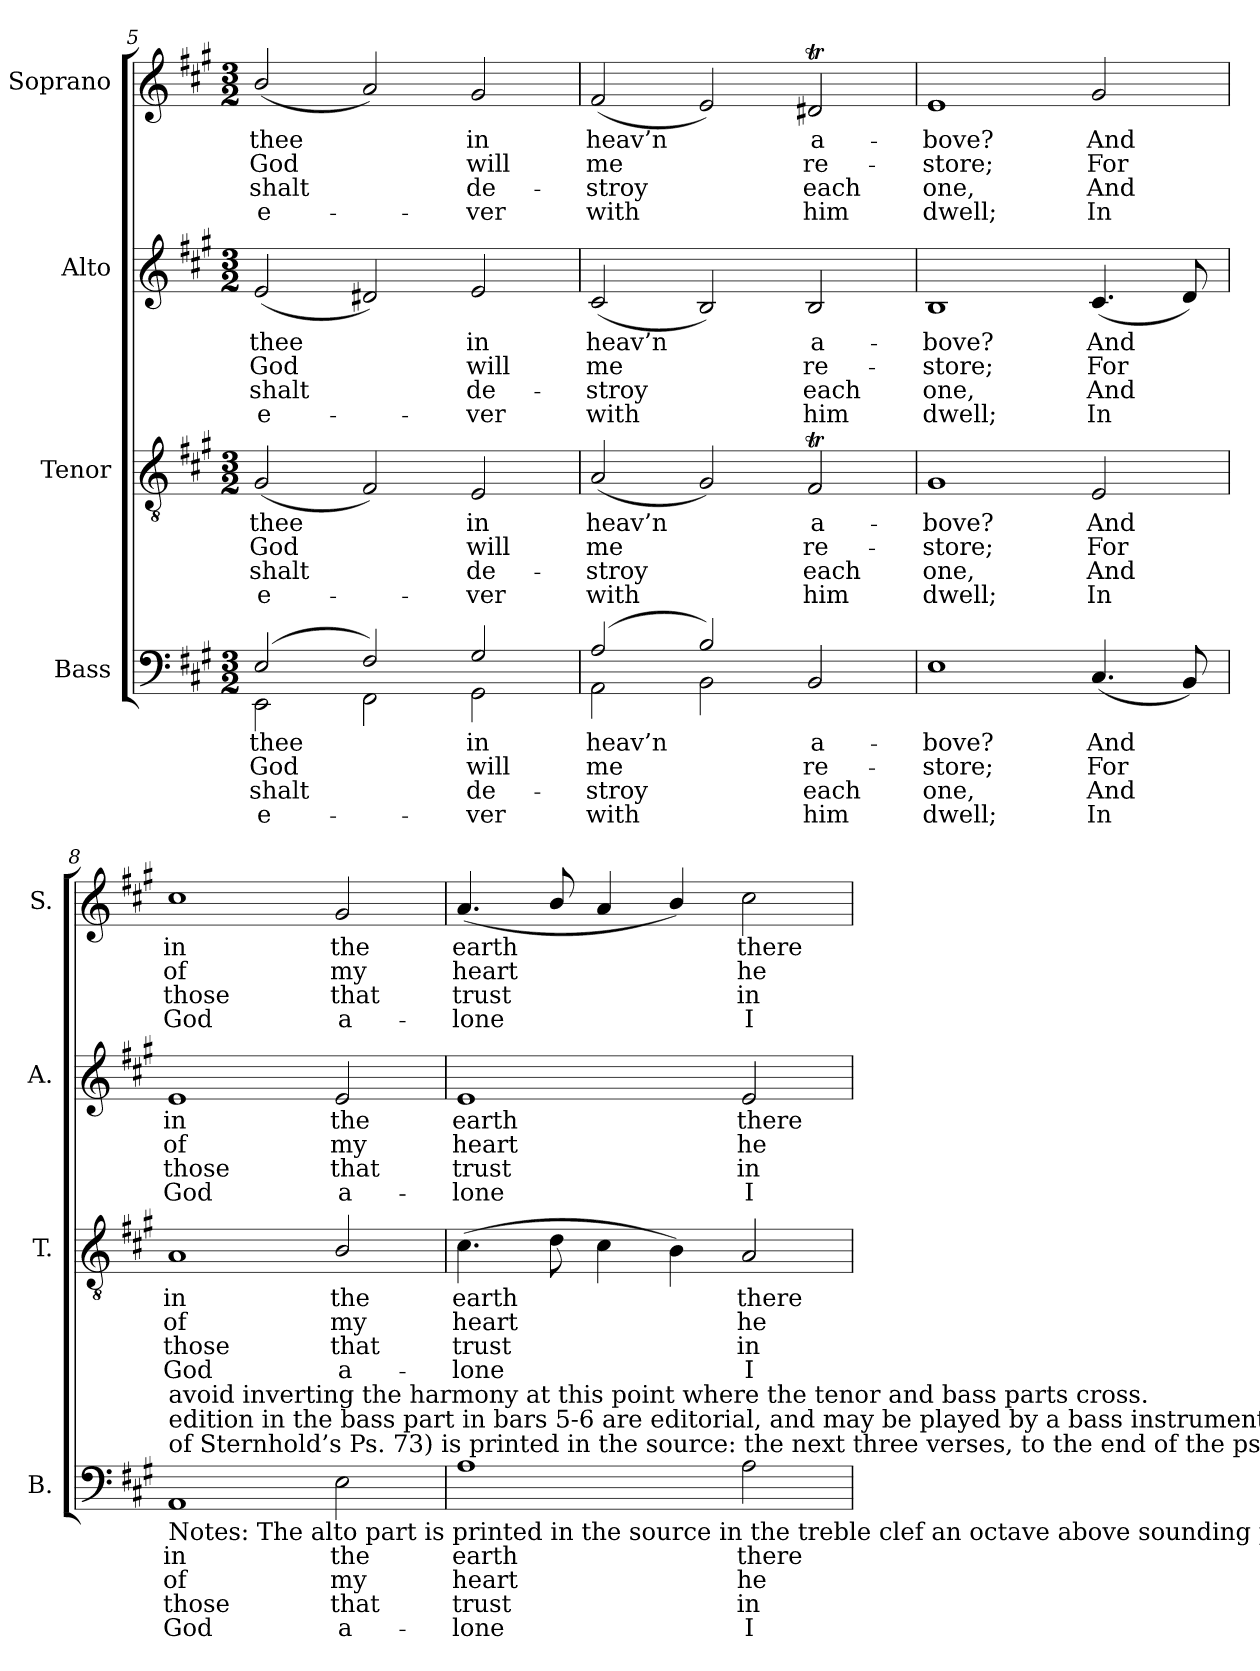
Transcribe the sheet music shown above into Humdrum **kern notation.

**kern	**text	**text	**text	**text	**kern	**text	**text	**text	**text	**kern	**text	**text	**text	**text	**kern	**text	**text	**text	**text
*part4	*part4	*part4	*part4	*part4	*part3	*part3	*part3	*part3	*part3	*part2	*part2	*part2	*part2	*part2	*part1	*part1	*part1	*part1	*part1
*staff4	*staff4	*staff4	*staff4	*staff4	*staff3	*staff3	*staff3	*staff3	*staff3	*staff2	*staff2	*staff2	*staff2	*staff2	*staff1	*staff1	*staff1	*staff1	*staff1
*I"Bass	*	*	*	*	*I"Tenor	*	*	*	*	*I"Alto	*	*	*	*	*I"Soprano	*	*	*	*
*I'B.	*	*	*	*	*I'T.	*	*	*	*	*I'A.	*	*	*	*	*I'S.	*	*	*	*
*clefF4	*	*	*	*	*clefGv2	*	*	*	*	*clefG2	*	*	*	*	*clefG2	*	*	*	*
*	*	*	*	*	*ITrd7c12	*	*	*	*	*	*	*	*	*	*	*	*	*	*
*k[f#c#g#]	*	*	*	*	*k[f#c#g#]	*	*	*	*	*k[f#c#g#]	*	*	*	*	*k[f#c#g#]	*	*	*	*
*A:	*	*	*	*	*A:	*	*	*	*	*A:	*	*	*	*	*A:	*	*	*	*
*M3/2	*	*	*	*	*M3/2	*	*	*	*	*M3/2	*	*	*	*	*M3/2	*	*	*	*
=5	=5	=5	=5	=5	=5	=5	=5	=5	=5	=5	=5	=5	=5	=5	=5	=5	=5	=5	=5
!	!LO:LY:b:color=#000000	!LO:LY:b:color=#000000	!LO:LY:b:color=#000000	!LO:LY:b:color=#000000	!	!	!	!	!	!	!	!	!	!	!	!	!	!	!
*^	*	*	*	*	*	*	*	*	*	*	*	*	*	*	*	*	*	*	*
!	!	!	!	!	!	!	!LO:LY:b:color=#000000	!LO:LY:b:color=#000000	!LO:LY:b:color=#000000	!LO:LY:b:color=#000000	!	!	!	!	!	!	!	!	!	!
!	!	!	!	!	!	!	!	!	!	!	!	!LO:LY:b:color=#000000	!LO:LY:b:color=#000000	!LO:LY:b:color=#000000	!LO:LY:b:color=#000000	!	!	!	!	!
!	!	!	!	!	!	!	!	!	!	!	!	!	!	!	!	!	!LO:LY:b:color=#000000	!LO:LY:b:color=#000000	!LO:LY:b:color=#000000	!LO:LY:b:color=#000000
(2Ei/	2EEi\	thee	God	shalt	e-	(2GG#i/	thee	God	shalt	e-	(2ei/	thee	God	shalt	e-	(2bi/	thee	God	shalt	e-
2F#i/)	2FF#i\	.	.	.	.	2FF#i/)	.	.	.	.	2d#Xi/)	.	.	.	.	2ai/)	.	.	.	.
!	!	!LO:LY:b:color=#000000	!LO:LY:b:color=#000000	!LO:LY:b:color=#000000	!LO:LY:b:color=#000000	!	!	!	!	!	!	!	!	!	!	!	!	!	!	!
!	!	!	!	!	!	!	!LO:LY:b:color=#000000	!LO:LY:b:color=#000000	!LO:LY:b:color=#000000	!LO:LY:b:color=#000000	!	!	!	!	!	!	!	!	!	!
!	!	!	!	!	!	!	!	!	!	!	!	!LO:LY:b:color=#000000	!LO:LY:b:color=#000000	!LO:LY:b:color=#000000	!LO:LY:b:color=#000000	!	!	!	!	!
!	!	!	!	!	!	!	!	!	!	!	!	!	!	!	!	!	!LO:LY:b:color=#000000	!LO:LY:b:color=#000000	!LO:LY:b:color=#000000	!LO:LY:b:color=#000000
2G#i/	2GG#i\	in	will	-de-	-ver	2EEi/	in	will	-de-	-ver	2ei/	in	will	-de-	-ver	2g#i/	in	will	-de-	-ver
=6	=6	=6	=6	=6	=6	=6	=6	=6	=6	=6	=6	=6	=6	=6	=6	=6	=6	=6	=6	=6
!	!	!LO:LY:b:color=#000000	!LO:LY:b:color=#000000	!LO:LY:b:color=#000000	!LO:LY:b:color=#000000	!	!	!	!	!	!	!	!	!	!	!	!	!	!	!
!	!	!	!	!	!	!	!LO:LY:b:color=#000000	!LO:LY:b:color=#000000	!LO:LY:b:color=#000000	!LO:LY:b:color=#000000	!	!	!	!	!	!	!	!	!	!
!	!	!	!	!	!	!	!	!	!	!	!	!LO:LY:b:color=#000000	!LO:LY:b:color=#000000	!LO:LY:b:color=#000000	!LO:LY:b:color=#000000	!	!	!	!	!
!	!	!	!	!	!	!	!	!	!	!	!	!	!	!	!	!	!LO:LY:b:color=#000000	!LO:LY:b:color=#000000	!LO:LY:b:color=#000000	!LO:LY:b:color=#000000
(2Ai/	2AAi\	heav’n	me	stroy	with	(2AAi/	heav’n	me	stroy	with	(2c#i/	heav’n	me	stroy	with	(2f#i/	heav’n	me	stroy	with
2Bi/)	2BBi\	.	.	.	.	2GG#i/)	.	.	.	.	2Bi/)	.	.	.	.	2ei/)	.	.	.	.
!	!	!LO:LY:b:color=#000000	!LO:LY:b:color=#000000	!LO:LY:b:color=#000000	!LO:LY:b:color=#000000	!	!	!	!	!	!	!	!	!	!	!	!	!	!	!
!	!	!	!	!	!	!	!LO:LY:b:color=#000000	!LO:LY:b:color=#000000	!LO:LY:b:color=#000000	!LO:LY:b:color=#000000	!	!	!	!	!	!	!	!	!	!
!	!	!	!	!	!	!	!	!	!	!	!	!LO:LY:b:color=#000000	!LO:LY:b:color=#000000	!LO:LY:b:color=#000000	!LO:LY:b:color=#000000	!	!	!	!	!
!	!	!	!	!	!	!	!	!	!	!	!	!	!	!	!	!	!LO:LY:b:color=#000000	!LO:LY:b:color=#000000	!LO:LY:b:color=#000000	!LO:LY:b:color=#000000
2BBi/	2ryy	a-	re-	each	him	2FF#Ti/	a-	re-	each	him	2Bi/	a-	re-	each	him	2d#Xti/	a-	re-	each	him
*v	*v	*	*	*	*	*	*	*	*	*	*	*	*	*	*	*	*	*	*	*
=7	=7	=7	=7	=7	=7	=7	=7	=7	=7	=7	=7	=7	=7	=7	=7	=7	=7	=7	=7
*^	*	*	*	*	*	*	*	*	*	*	*	*	*	*	*	*	*	*	*
!	!	!LO:LY:b:color=#000000	!LO:LY:b:color=#000000	!LO:LY:b:color=#000000	!LO:LY:b:color=#000000	!	!	!	!	!	!	!	!	!	!	!	!	!	!	!
*v	*v	*	*	*	*	*	*	*	*	*	*	*	*	*	*	*	*	*	*	*
*^	*	*	*	*	*	*	*	*	*	*	*	*	*	*	*	*	*	*	*
!	!	!	!	!	!	!	!LO:LY:b:color=#000000	!LO:LY:b:color=#000000	!LO:LY:b:color=#000000	!LO:LY:b:color=#000000	!	!	!	!	!	!	!	!	!	!
*v	*v	*	*	*	*	*	*	*	*	*	*	*	*	*	*	*	*	*	*	*
*^	*	*	*	*	*	*	*	*	*	*	*	*	*	*	*	*	*	*	*
!	!	!	!	!	!	!	!	!	!	!	!	!LO:LY:b:color=#000000	!LO:LY:b:color=#000000	!LO:LY:b:color=#000000	!LO:LY:b:color=#000000	!	!	!	!	!
*v	*v	*	*	*	*	*	*	*	*	*	*	*	*	*	*	*	*	*	*	*
*^	*	*	*	*	*	*	*	*	*	*	*	*	*	*	*	*	*	*	*
!	!	!	!	!	!	!	!	!	!	!	!	!	!	!	!	!	!LO:LY:b:color=#000000	!LO:LY:b:color=#000000	!LO:LY:b:color=#000000	!LO:LY:b:color=#000000
*v	*v	*	*	*	*	*	*	*	*	*	*	*	*	*	*	*	*	*	*	*
1Ei	-bove?	-store;	one,	dwell;	1GG#i	-bove?	-store;	one,	dwell;	1Bi	-bove?	-store;	one,	dwell;	1ei	-bove?	-store;	one,	dwell;
!	!LO:LY:b:color=#000000	!LO:LY:b:color=#000000	!LO:LY:b:color=#000000	!LO:LY:b:color=#000000	!	!	!	!	!	!	!	!	!	!	!	!	!	!	!
!	!	!	!	!	!	!LO:LY:b:color=#000000	!LO:LY:b:color=#000000	!LO:LY:b:color=#000000	!LO:LY:b:color=#000000	!	!	!	!	!	!	!	!	!	!
!	!	!	!	!	!	!	!	!	!	!	!LO:LY:b:color=#000000	!LO:LY:b:color=#000000	!LO:LY:b:color=#000000	!LO:LY:b:color=#000000	!	!	!	!	!
!	!	!	!	!	!	!	!	!	!	!	!	!	!	!	!	!LO:LY:b:color=#000000	!LO:LY:b:color=#000000	!LO:LY:b:color=#000000	!LO:LY:b:color=#000000
(4.C#i/	And	For	And	In	2EEi/	And	For	And	In	(4.c#i/	And	For	And	In	2g#i/	And	For	And	In
8BBi/)	.	.	.	.	.	.	.	.	.	8di/)	.	.	.	.	.	.	.	.	.
!!LO:LB:g=z
=8	=8	=8	=8	=8	=8	=8	=8	=8	=8	=8	=8	=8	=8	=8	=8	=8	=8	=8	=8
!	!LO:LY:b:color=#000000	!LO:LY:b:color=#000000	!LO:LY:b:color=#000000	!LO:LY:b:color=#000000	!	!	!	!	!	!	!	!	!	!	!	!	!	!	!
!	!	!	!	!	!	!LO:LY:b:color=#000000	!LO:LY:b:color=#000000	!LO:LY:b:color=#000000	!LO:LY:b:color=#000000	!	!	!	!	!	!	!	!	!	!
!	!	!	!	!	!	!	!	!	!	!	!LO:LY:b:color=#000000	!LO:LY:b:color=#000000	!LO:LY:b:color=#000000	!LO:LY:b:color=#000000	!	!	!	!	!
!LO:TX:b:t=Notes&colon; The alto part is printed in the source in the treble clef an octave above sounding pitch. Only the first verse of the text given here (verse 23	!	!	!	!	!	!	!	!	!	!	!	!	!	!	!	!	!	!	!
!LO:TX:t=of Sternhold’s Ps. 73) is printed in the source&colon; the next three verses, to the end of the psalm, have been added editorially. The small notes in this	!	!	!	!	!	!	!	!	!	!	!	!	!	!	!	!	!	!	!
!LO:TX:t=edition in the bass part in bars 5-6 are editorial, and may be played by a bass instrument if one is used to accompany the voices, in order to	!	!	!	!	!	!	!	!	!	!	!	!	!	!	!	!	!	!	!
!LO:TX:t=avoid inverting the harmony at this point where the tenor and bass parts cross.	!	!	!	!	!	!	!	!	!	!	!	!	!	!	!	!	!	!	!
!	!	!	!	!	!	!	!	!	!	!	!	!	!	!	!	!LO:LY:b:color=#000000	!LO:LY:b:color=#000000	!LO:LY:b:color=#000000	!LO:LY:b:color=#000000
1AAi	in	of	those	God	1AAi	in	of	those	God	1ei	in	of	those	God	1cc#i	in	of	those	God
!	!LO:LY:b:color=#000000	!LO:LY:b:color=#000000	!LO:LY:b:color=#000000	!LO:LY:b:color=#000000	!	!	!	!	!	!	!	!	!	!	!	!	!	!	!
!	!	!	!	!	!	!LO:LY:b:color=#000000	!LO:LY:b:color=#000000	!LO:LY:b:color=#000000	!LO:LY:b:color=#000000	!	!	!	!	!	!	!	!	!	!
!	!	!	!	!	!	!	!	!	!	!	!LO:LY:b:color=#000000	!LO:LY:b:color=#000000	!LO:LY:b:color=#000000	!LO:LY:b:color=#000000	!	!	!	!	!
!	!	!	!	!	!	!	!	!	!	!	!	!	!	!	!	!LO:LY:b:color=#000000	!LO:LY:b:color=#000000	!LO:LY:b:color=#000000	!LO:LY:b:color=#000000
2Ei\	the	my	that	a-	2BBi/	the	my	that	a-	2ei/	the	my	that	a-	2g#i/	the	my	that	a-
=9	=9	=9	=9	=9	=9	=9	=9	=9	=9	=9	=9	=9	=9	=9	=9	=9	=9	=9	=9
!	!LO:LY:b:color=#000000	!LO:LY:b:color=#000000	!LO:LY:b:color=#000000	!LO:LY:b:color=#000000	!	!	!	!	!	!	!	!	!	!	!	!	!	!	!
!	!	!	!	!	!	!LO:LY:b:color=#000000	!LO:LY:b:color=#000000	!LO:LY:b:color=#000000	!LO:LY:b:color=#000000	!	!	!	!	!	!	!	!	!	!
!	!	!	!	!	!	!	!	!	!	!	!LO:LY:b:color=#000000	!LO:LY:b:color=#000000	!LO:LY:b:color=#000000	!LO:LY:b:color=#000000	!	!	!	!	!
!	!	!	!	!	!	!	!	!	!	!	!	!	!	!	!	!LO:LY:b:color=#000000	!LO:LY:b:color=#000000	!LO:LY:b:color=#000000	!LO:LY:b:color=#000000
1Ai	earth	heart	-trust	lone	(4.C#i\	earth	heart	-trust	lone	1ei	earth	heart	-trust	lone	(4.ai/	earth	heart	-trust	lone
.	.	.	.	.	8Di\	.	.	.	.	.	.	.	.	.	8bi/	.	.	.	.
.	.	.	.	.	4C#i\	.	.	.	.	.	.	.	.	.	4ai/	.	.	.	.
.	.	.	.	.	4BBi\)	.	.	.	.	.	.	.	.	.	4bi/)	.	.	.	.
!	!LO:LY:b:color=#000000	!LO:LY:b:color=#000000	!LO:LY:b:color=#000000	!LO:LY:b:color=#000000	!	!	!	!	!	!	!	!	!	!	!	!	!	!	!
!	!	!	!	!	!	!LO:LY:b:color=#000000	!LO:LY:b:color=#000000	!LO:LY:b:color=#000000	!LO:LY:b:color=#000000	!	!	!	!	!	!	!	!	!	!
!	!	!	!	!	!	!	!	!	!	!	!LO:LY:b:color=#000000	!LO:LY:b:color=#000000	!LO:LY:b:color=#000000	!LO:LY:b:color=#000000	!	!	!	!	!
!	!	!	!	!	!	!	!	!	!	!	!	!	!	!	!	!LO:LY:b:color=#000000	!LO:LY:b:color=#000000	!LO:LY:b:color=#000000	!LO:LY:b:color=#000000
2Ai\	there	he	in	I	2AAi/	there	he	in	I	2ei/	there	he	in	I	2cc#i\	there	he	in	I
=	=	=	=	=	=	=	=	=	=	=	=	=	=	=	=	=	=	=	=
*-	*-	*-	*-	*-	*-	*-	*-	*-	*-	*-	*-	*-	*-	*-	*-	*-	*-	*-	*-
